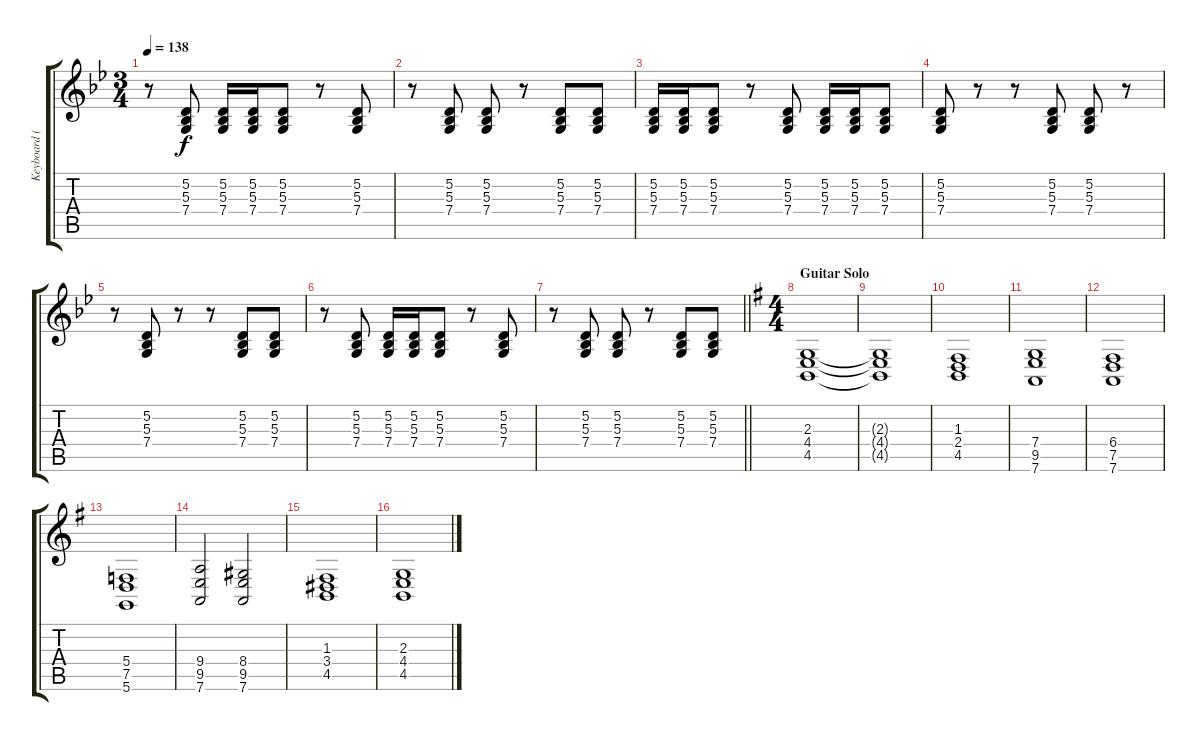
\track ("Keyboard (1)" "Keyboard (") {instrument choiraahs}
\staff {score tabs}
\tuning (D4 A3 F3 C3 G2 D2) {hide}
\ts (3 4)
\tempo 138
\clef g2
\ks gminor
r.8{dy f} (5.2 5.3 7.4).8 (5.2 5.3 7.4).16 (5.2 5.3 7.4).16 (5.2 5.3 7.4).8 r.8 (5.2 5.3 7.4).8 |
r.8 (5.2 5.3 7.4).8 (5.2 5.3 7.4).8 r.8 (5.2 5.3 7.4).8 (5.2 5.3 7.4).8 |
(5.2 5.3 7.4).16 (5.2 5.3 7.4).16 (5.2 5.3 7.4).8 r.8 (5.2 5.3 7.4).8 (5.2 5.3 7.4).16 (5.2 5.3 7.4).16 (5.2 5.3 7.4).8 |
(5.2 5.3 7.4).8 r.8 r.8 (5.2 5.3 7.4).8 (5.2 5.3 7.4).8 r.8 |
r.8 (5.2 5.3 7.4).8 r.8 r.8 (5.2 5.3 7.4).8 (5.2 5.3 7.4).8 |
r.8 (5.2 5.3 7.4).8 (5.2 5.3 7.4).16 (5.2 5.3 7.4).16 (5.2 5.3 7.4).8 r.8 (5.2 5.3 7.4).8 |
\barLineRight lightlight
r.8 (5.2 5.3 7.4).8 (5.2 5.3 7.4).8 r.8 (5.2 5.3 7.4).8 (5.2 5.3 7.4).8 |
\ts (4 4)
\section ("" "Guitar Solo")
\ks eminor
(2.3 4.4 4.5).1 |
(2.3{t} 4.4{t} 4.5{t}).1 |
(1.3 2.4 4.5).1 |
(7.4 9.5 7.6).1 |
(6.4 7.5 7.6).1 |
(5.4 7.5 5.6).1 |
(9.4 9.5 7.6).2 (8.4 9.5 7.6).2 |
(1.3 3.4 4.5).1 |
(2.3 4.4 4.5).1
